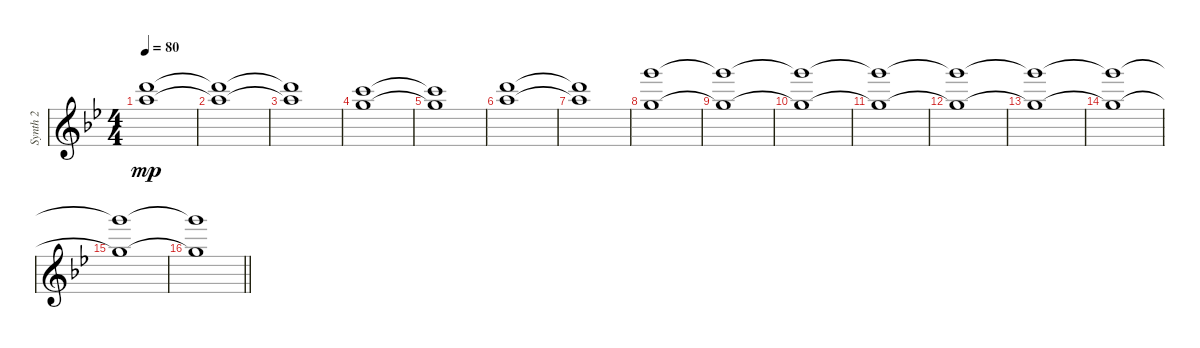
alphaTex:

\track ("Synth 2" "Synth 2") {instrument stringensemble2}
\staff {score}
\tuning (E4 B3 G3 D3 A2 E2) {hide}
\ts (4 4)
\tempo 80
\clef g2
\ks gminor
(22.1{t} 22.2{t}).1{dy mp} |
(22.1{t} 22.2{t}).1 |
(22.1{t} 22.2{t}).1 |
(20.1 20.2).1 |
(20.1{t} 20.2{t}).1 |
(22.1 22.2).1 |
(22.1{t} 22.2{t}).1 |
(27.1 20.2).1 |
(27.1{t} 20.2{t}).1 |
(27.1{t} 20.2{t}).1 |
(27.1{t} 20.2{t}).1 |
(27.1{t} 20.2{t}).1 |
(27.1{t} 20.2{t}).1{volume 0} |
(27.1{t} 20.2{t}).1 |
(27.1{t} 20.2{t}).1 |
\barLineRight lightlight
(27.1{t} 20.2{t}).1
